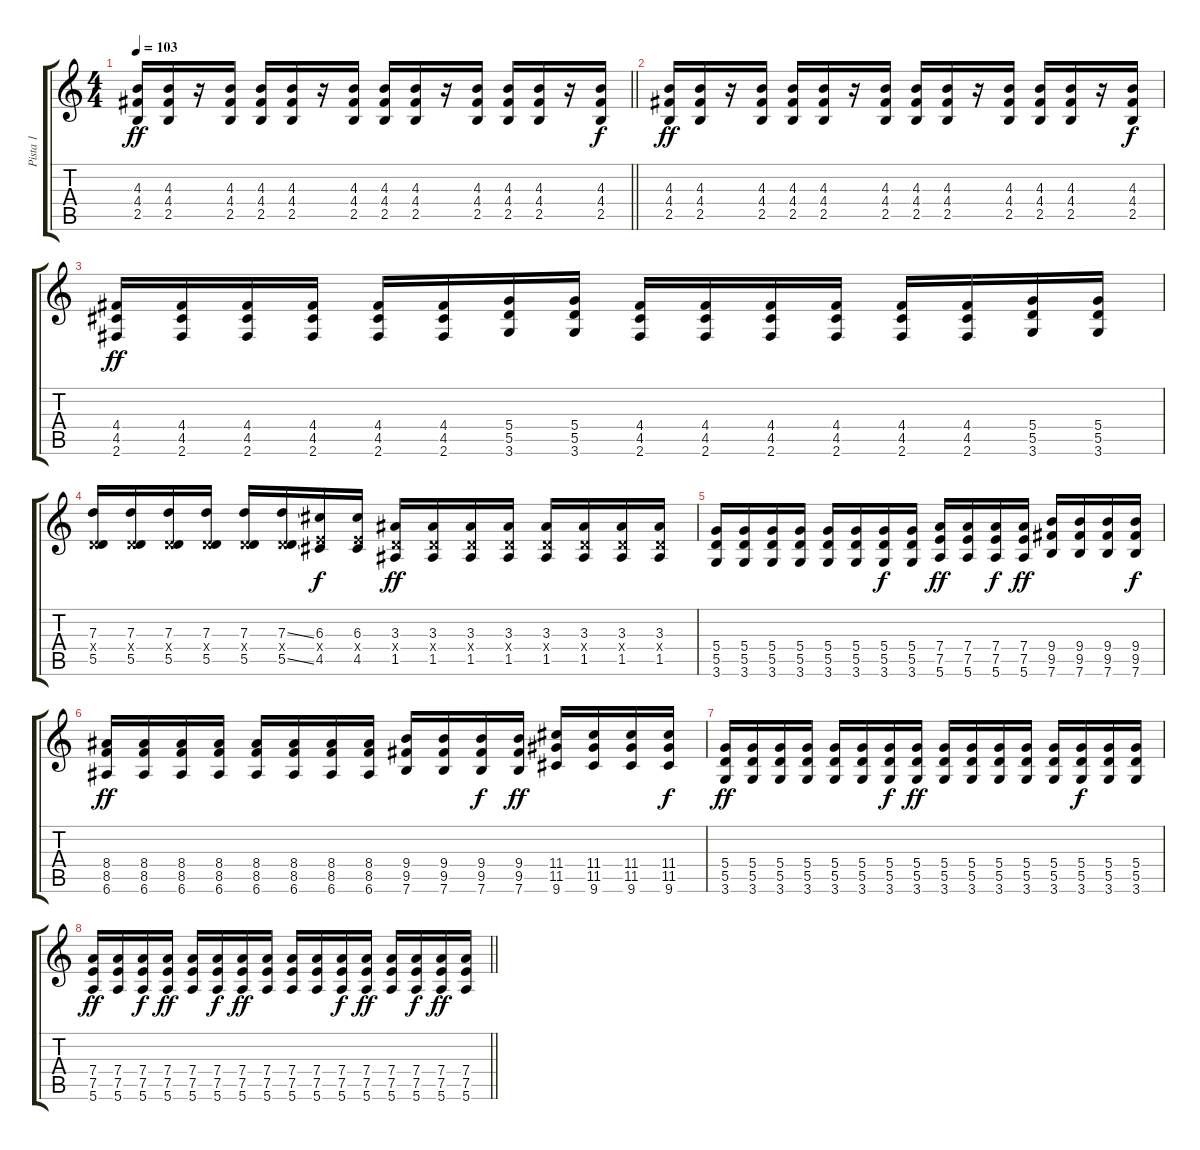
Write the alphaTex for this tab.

\track ("Pista 1" "Pista 1") {instrument distortionguitar}
\staff {score tabs}
\tuning (E4 B3 G3 D3 A2 E2) {hide}
\ts (4 4)
\tempo 103
\clef g2
\barLineRight lightlight
\ks c
(4.3 4.4 2.5).16{dy ff} (4.3 4.4 2.5).16 r.16 (4.3 4.4 2.5).16 (4.3 4.4 2.5).16 (4.3 4.4 2.5).16 r.16 (4.3 4.4 2.5).16 (4.3 4.4 2.5).16 (4.3 4.4 2.5).16 r.16 (4.3 4.4 2.5).16 (4.3 4.4 2.5).16 (4.3 4.4 2.5).16 r.16 (4.3 4.4 2.5).16{dy f} |
(4.3 4.4 2.5).16{dy ff} (4.3 4.4 2.5).16 r.16 (4.3 4.4 2.5).16 (4.3 4.4 2.5).16 (4.3 4.4 2.5).16 r.16 (4.3 4.4 2.5).16 (4.3 4.4 2.5).16 (4.3 4.4 2.5).16 r.16 (4.3 4.4 2.5).16 (4.3 4.4 2.5).16 (4.3 4.4 2.5).16 r.16 (4.3 4.4 2.5).16{dy f} |
(4.4 4.5 2.6).16{dy ff} (4.4 4.5 2.6).16 (4.4 4.5 2.6).16 (4.4 4.5 2.6).16 (4.4 4.5 2.6).16 (4.4 4.5 2.6).16 (5.4 5.5 3.6).16 (5.4 5.5 3.6).16 (4.4 4.5 2.6).16 (4.4 4.5 2.6).16 (4.4 4.5 2.6).16 (4.4 4.5 2.6).16 (4.4 4.5 2.6).16 (4.4 4.5 2.6).16 (5.4 5.5 3.6).16 (5.4 5.5 3.6).16 |
(7.3 0.4{x} 5.5).16 (7.3 0.4{x} 5.5).16 (7.3 0.4{x} 5.5).16 (7.3 0.4{x} 5.5).16 (7.3 0.4{x} 5.5).16 (7.3{ss} 0.4{x} 5.5{ss}).16 (6.3 2.4{x} 4.5).16{dy f} (6.3 2.4{x} 4.5).16 (3.3 0.4{x} 1.5).16{dy ff} (3.3 0.4{x} 1.5).16 (3.3 0.4{x} 1.5).16 (3.3 0.4{x} 1.5).16 (3.3 0.4{x} 1.5).16 (3.3 0.4{x} 1.5).16 (3.3 0.4{x} 1.5).16 (3.3 0.4{x} 1.5).16 |
(5.4 5.5 3.6).16 (5.4 5.5 3.6).16 (5.4 5.5 3.6).16 (5.4 5.5 3.6).16 (5.4 5.5 3.6).16 (5.4 5.5 3.6).16 (5.4 5.5 3.6).16{dy f} (5.4 5.5 3.6).16 (7.4 7.5 5.6).16{dy ff} (7.4 7.5 5.6).16 (7.4 7.5 5.6).16{dy f} (7.4 7.5 5.6).16{dy ff} (9.4 9.5 7.6).16 (9.4 9.5 7.6).16 (9.4 9.5 7.6).16 (9.4 9.5 7.6).16{dy f} |
(8.4 8.5 6.6).16{dy ff} (8.4 8.5 6.6).16 (8.4 8.5 6.6).16 (8.4 8.5 6.6).16 (8.4 8.5 6.6).16 (8.4 8.5 6.6).16 (8.4 8.5 6.6).16 (8.4 8.5 6.6).16 (9.4 9.5 7.6).16 (9.4 9.5 7.6).16 (9.4 9.5 7.6).16{dy f} (9.4 9.5 7.6).16{dy ff} (11.4 11.5 9.6).16 (11.4 11.5 9.6).16 (11.4 11.5 9.6).16 (11.4 11.5 9.6).16{dy f} |
(5.4 5.5 3.6).16{dy ff} (5.4 5.5 3.6).16 (5.4 5.5 3.6).16 (5.4 5.5 3.6).16 (5.4 5.5 3.6).16 (5.4 5.5 3.6).16 (5.4 5.5 3.6).16{dy f} (5.4 5.5 3.6).16{dy ff} (5.4 5.5 3.6).16 (5.4 5.5 3.6).16 (5.4 5.5 3.6).16 (5.4 5.5 3.6).16 (5.4 5.5 3.6).16 (5.4 5.5 3.6).16{dy f} (5.4 5.5 3.6).16 (5.4 5.5 3.6).16 |
\barLineRight lightlight
(7.4 7.5 5.6).16{dy ff} (7.4 7.5 5.6).16 (7.4 7.5 5.6).16{dy f} (7.4 7.5 5.6).16{dy ff} (7.4 7.5 5.6).16 (7.4 7.5 5.6).16{dy f} (7.4 7.5 5.6).16{dy ff} (7.4 7.5 5.6).16 (7.4 7.5 5.6).16 (7.4 7.5 5.6).16 (7.4 7.5 5.6).16{dy f} (7.4 7.5 5.6).16{dy ff} (7.4 7.5 5.6).16 (7.4 7.5 5.6).16{dy f} (7.4 7.5 5.6).16{dy ff} (7.4 7.5 5.6).16
